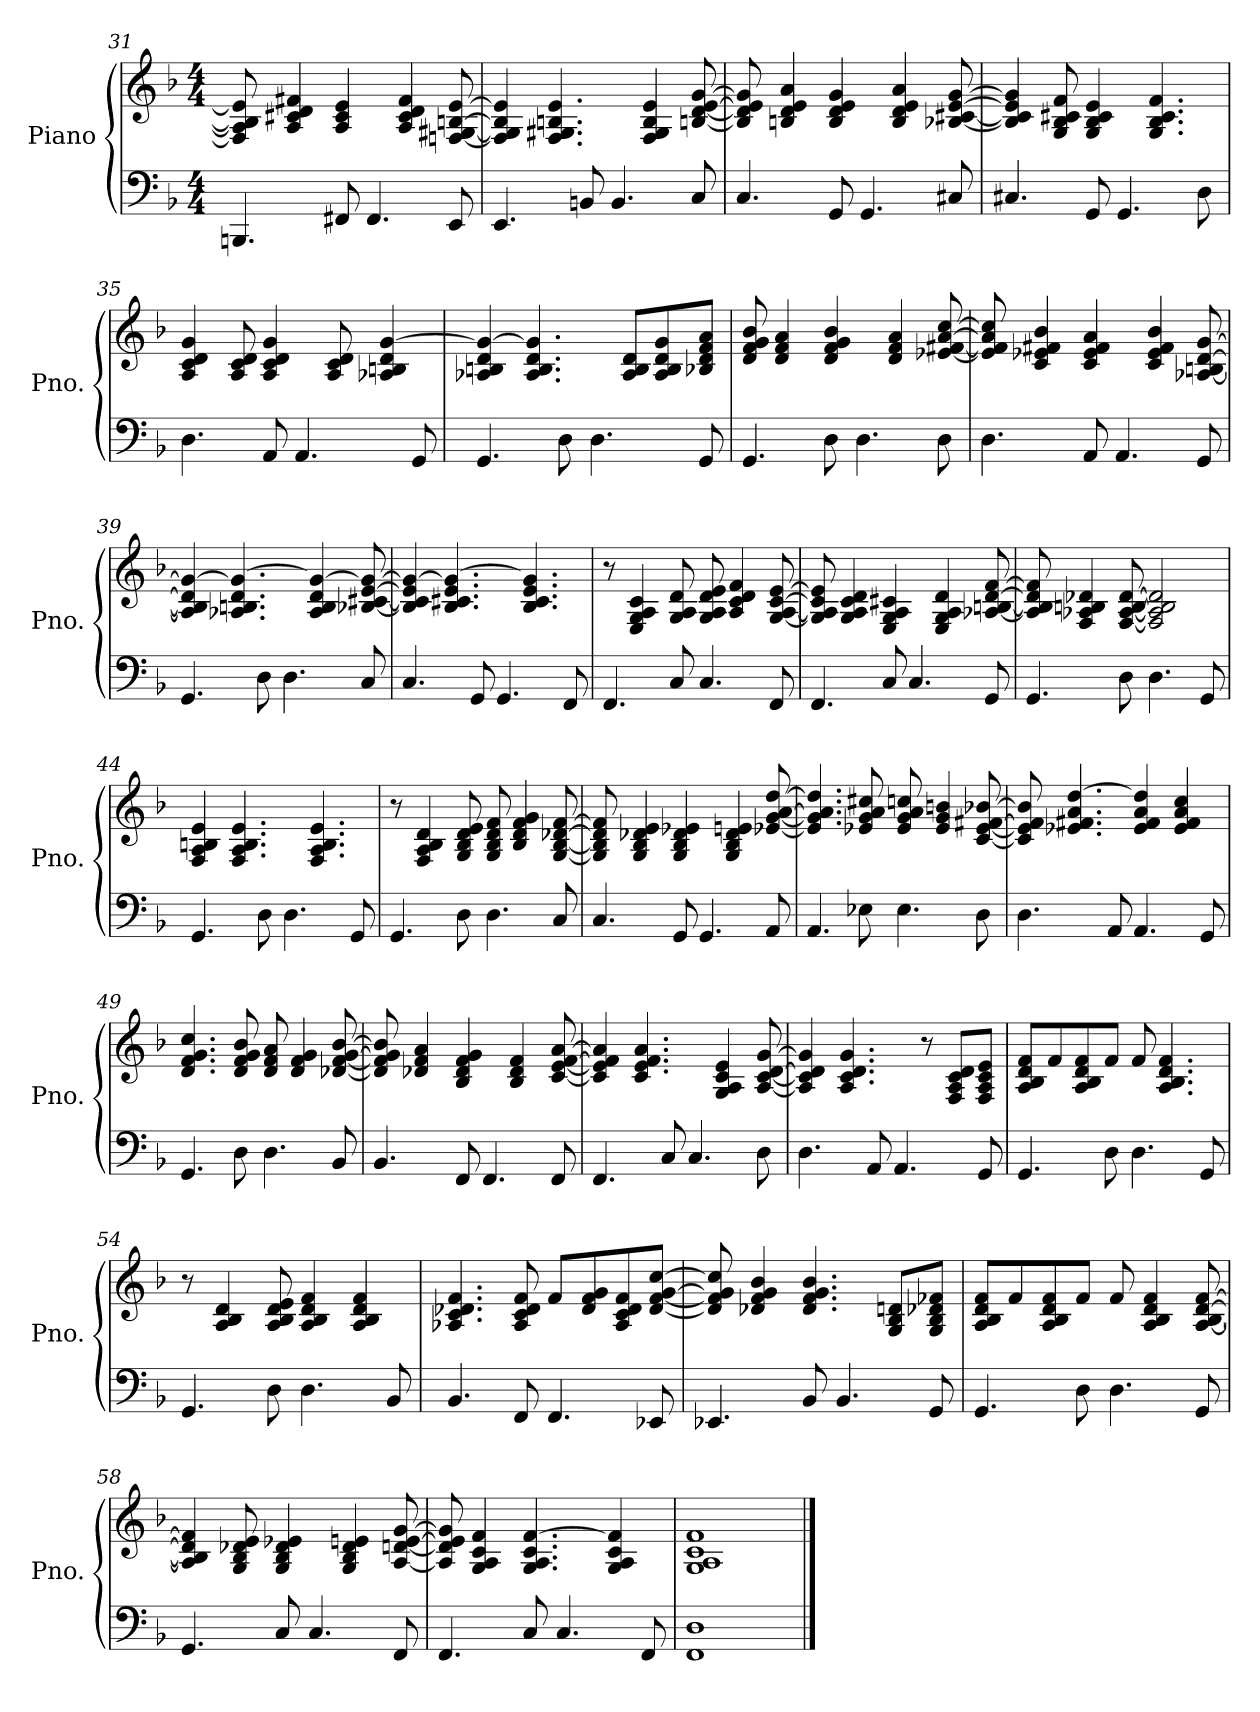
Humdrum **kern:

**kern	**kern
*part1	*part1
*staff2	*staff1
*I"Piano	*
*I'Pno.	*
*clefF4	*clefG2
*k[b-]	*k[b-]
*M4/4	*M4/4
=31	=31
4.BBBn/	8F#/] 8A/] 8B/] 8e/]
.	4A/ 4c#X/ 4d/ 4f#X/
8FF#X/	4A/ 4c#/ 4e/
4.FF#/	.
.	4A/ 4c#/ 4d/ 4f#/
8EE/	[8Fn/ [8G#X/ [8Bn/ [8e/
=32	=32
4.EE/	4F/] 4G#/] 4B/] 4e/]
.	4.F/ 4.G#X/ 4.Bn/ 4.e/
8BBn/	.
4.BB/	.
.	4F/ 4G#/ 4B/ 4e/
8C/	[8Bn/ [8d/ [8e/ [8g/
!!LO:LB:g=z
=33	=33
4.C/	8B/] 8d/] 8e/] 8g/]
.	4Bn/ 4d/ 4e/ 4a/
8GG/	4B/ 4d/ 4e/ 4g/
4.GG/	.
.	4B/ 4d/ 4e/ 4a/
8C#X/	[8B-X/ [8c#X/ [8e/ [8g/
=34	=34
4.C#X/	4B-/] 4c#/] 4e/] 4g/]
.	8G/ 8B-/ 8c#X/ 8f/
8GG/	4G/ 4B-/ 4c#/ 4e/
4.GG/	.
.	4.G/ 4.B-/ 4.c#/ 4.f/
8D\	.
=35	=35
4.D\	4A/ 4c/ 4d/ 4g/
.	8A/ 8c/ 8d/
8AA/	4A/ 4c/ 4d/ 4g/
4.AA/	.
.	8A/ 8c/ 8d/
.	4A-X/ 4Bn/ 4d/ [4g/
8GG/	.
!!LO:LB:g=z
=36	=36
4.GG/	4A-X/ 4Bn/ 4d/ 4g/_
.	4.A-/ 4.B/ 4.d/ 4.g/]
8D\	.
4.D\	.
.	8A-/ 8B/ 8d/L
.	8A-/ 8B/ 8d/ 8g/
8GG/	8B-X/ 8d/ 8f/ 8a/J
!!LO:PB:g=z
=37	=37
4.GG/	8d/ 8f/ 8g/ 8b-/
.	4d/ 4f/ 4a/
8D\	4d/ 4f/ 4g/ 4b-/
4.D\	.
.	4d/ 4f/ 4a/
8D\	[8e-X/ [8f#X/ [8a/ [8cc/
=38	=38
4.D\	8e-/] 8f#/] 8a/] 8cc/]
.	4c/ 4e-X/ 4f#X/ 4b-/
8AA/	4c/ 4e-/ 4f#/ 4a/
4.AA/	.
.	4c/ 4e-/ 4f#/ 4b-/
8GG/	[8A-X/ [8Bn/ [8d/ [8g/
=39	=39
4.GG/	4A-/] 4B/] 4d/] 4g/_
.	4.A-X/ 4.Bn/ 4.d/ 4.g/_
8D\	.
4.D\	.
.	4A-/ 4B/ 4d/ 4g/_
8C/	[8B-X/ [8c#X/ [8e/ 8g/_
=40	=40
4.C/	4B-/] 4c#/] 4e/] 4g/_
.	4.B-/ 4.c#X/ 4.e/ 4.g/_
8GG/	.
4.GG/	.
.	4.B-/ 4.c#/ 4.e/ 4.g/]
8FF/	.
!!LO:LB:g=z
=41	=41
4.FF/	8r
.	4E/ 4G/ 4A/ 4c/
8C/	8G/ 8A/ 8d/
4.C/	8G/ 8A/ 8d/ 8e/
.	4A/ 4c/ 4d/ 4f/
8FF/	[8G/ [8A/ [8c/ [8e/
=42	=42
4.FF/	8G/] 8A/] 8c/] 8e/]
.	4G/ 4A/ 4c/ 4d/
8C/	4E/ 4G/ 4A/ 4c#X/
4.C/	.
.	4E/ 4G/ 4A/ 4d/
8GG/	[8A-X/ [8Bn/ [8d/ [8f/
=43	=43
4.GG/	8A-/] 8B/] 8d/] 8f/]
.	4F/ 4A-X/ 4Bn/ 4d-X/
8D\	[8F/ [8A-/ [8B/ [8d-/
4.D\	2F/] 2A-/] 2B/] 2d-/]
8GG/	.
=44	=44
4.GG/	4F/ 4A/ 4Bn/ 4e/
.	4.F/ 4.A/ 4.B/ 4.e/
8D\	.
4.D\	.
.	4.F/ 4.A/ 4.B/ 4.e/
8GG/	.
!!LO:LB:g=z
=45	=45
4.GG/	8r
.	4F/ 4A/ 4B-/ 4d/
8D\	8G/ 8B-/ 8d/ 8e/
4.D\	8G/ 8B-/ 8d/ 8f/
.	4B-/ 4d/ 4f/ 4g/
8C/	[8G/ [8B-/ [8d-X/ [8f/
=46	=46
4.C/	8G/] 8B-/] 8d-/] 8f/]
.	4G/ 4B-/ 4d-X/ 4e/
8GG/	4G/ 4B-/ 4d-/ 4e-X/
4.GG/	.
.	4G/ 4B-/ 4d-/ 4en/
8AA/	[8e-X/ [8g/ [8a/ [8dd/
=47	=47
4.AA/	4.e-/] 4.g/] 4.a/] 4.dd/]
8E-X\	8e-X/ 8g/ 8a/ 8cc#X/
4.E-\	8e-/ 8g/ 8a/ 8ccn/
.	4e-/ 4g/ 4bn/
8D\	[8c/ [8e-/ [8f#X/ [8b-X/
=48	=48
4.D\	8c/] 8e-/] 8f#/] 8b-/]
.	4.e-X/ 4.f#X/ 4.a/ [4.dd/
8AA/	.
4.AA/	4e-/ 4f#/ 4a/ 4dd/]
.	4e-/ 4f#/ 4a/ 4cc/
8GG/	.
!!LO:LB:g=z
=49	=49
4.GG/	4.d/ 4.f/ 4.g/ 4.cc/
8D\	8d/ 8f/ 8g/ 8b-/
4.D\	8d/ 8f/ 8a/
.	4d/ 4f/ 4g/
8BB-/	[8d-X/ [8f/ [8g/ [8b-/
=50	=50
4.BB-/	8d-/] 8f/] 8g/] 8b-/]
.	4d-X/ 4f/ 4a/
8FF/	4B-/ 4d-/ 4f/ 4g/
4.FF/	.
.	4B-/ 4d-/ 4f/
8FF/	[8c/ [8e/ [8f/ [8a/
=51	=51
4.FF/	4c/] 4e/] 4f/] 4a/]
.	4.c/ 4.e/ 4.f/ 4.a/
8C/	.
4.C/	.
.	4G/ 4A/ 4c/ 4e/
8D\	[8A/ [8c/ [8d/ [8g/
=52	=52
4.D\	4A/] 4c/] 4d/] 4g/]
.	4.A/ 4.c/ 4.d/ 4.g/
8AA/	.
4.AA/	.
.	8r
.	8F/ 8A/ 8c/ 8d/L
8GG/	8F/ 8A/ 8c/ 8e/J
!!LO:LB:g=z
=53	=53
4.GG/	8A/ 8B-/ 8d/ 8f/L
.	8f/
.	8A/ 8B-/ 8d/ 8f/
8D\	8f/J
4.D\	8f/
.	4.A/ 4.B-/ 4.d/ 4.f/
8GG/	.
=54	=54
4.GG/	8r
.	4A/ 4B-/ 4d/
8D\	8A/ 8B-/ 8d/ 8e/
4.D\	4A/ 4B-/ 4d/ 4f/
.	4A/ 4B-/ 4d/ 4f/
8BB-/	.
=55	=55
4.BB-/	4.A-X/ 4.c/ 4.d-X/ 4.f/
8FF/	8A-/ 8c/ 8d-/ 8f/
4.FF/	8f/L
.	8d-/ 8f/ 8g/
.	8A-/ 8c/ 8d-/ 8f/
8EE-X/	[8d-/ [8f/ [8g/ [8cc/J
=56	=56
4.EE-X/	8d-/] 8f/] 8g/] 8cc/]
.	4d-X/ 4f/ 4g/ 4b-/
8BB-/	4.d-/ 4.f/ 4.g/ 4.b-/
4.BB-/	.
.	8G/ 8B-/ 8dn/L
8GG/	8G/ 8B-/ 8d-X/ 8f-X/J
!!LO:LB:g=z
=57	=57
4.GG/	8A/ 8B-/ 8d/ 8f/L
.	8f/
.	8A/ 8B-/ 8d/ 8f/
8D\	8f/J
4.D\	8f/
.	4A/ 4B-/ 4d/ 4f/
8GG/	[8A/ [8B-/ [8d/ [8f/
=58	=58
4.GG/	4A/] 4B-/] 4d/] 4f/]
.	8G/ 8B-/ 8d-X/ 8e/
8C/	4G/ 4B-/ 4d-/ 4e-X/
4.C/	.
.	4G/ 4B-/ 4d-/ 4en/
8FF/	[8A/ [8dn/ [8e/ [8g/
=59	=59
4.FF/	8A/] 8d/] 8e/] 8g/]
.	4G/ 4A/ 4c/ 4f/
8C/	4.G/ 4.A/ 4.c/ [4.f/
4.C/	.
.	4G/ 4A/ 4c/ 4f/]
8FF/	.
=60	=60
1FF 1D	1G 1A 1c 1f
==	==
*-	*-
